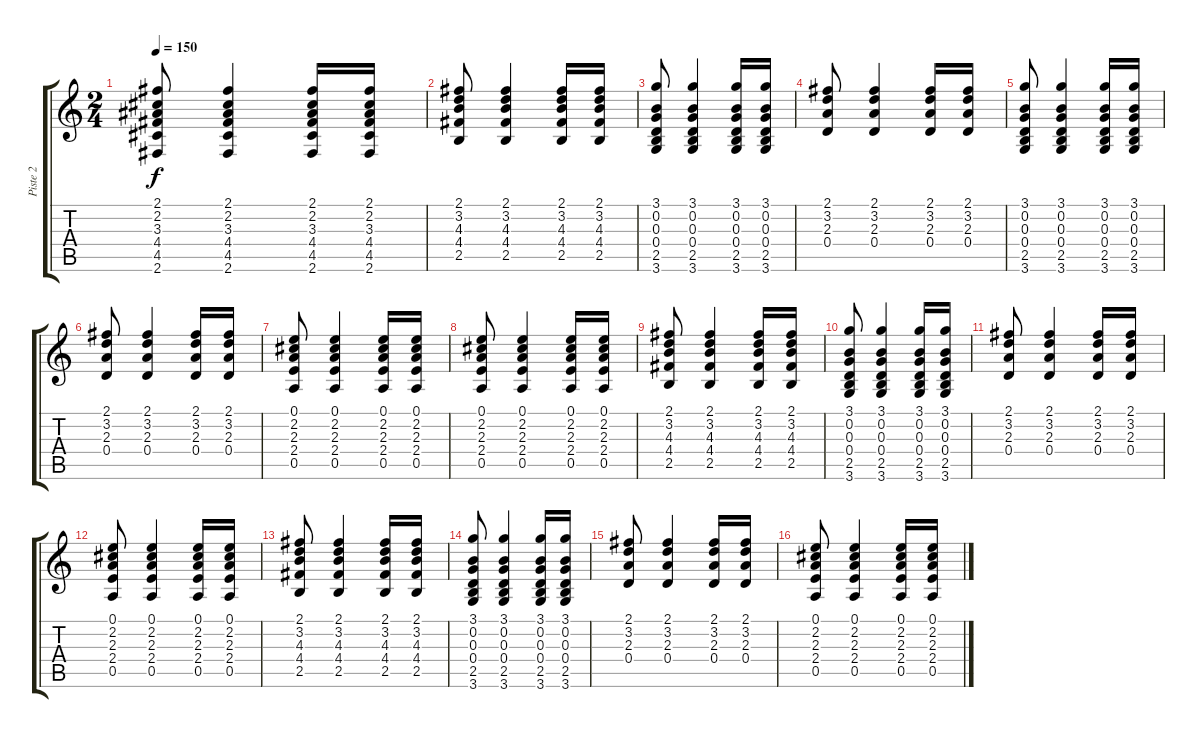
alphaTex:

\track ("Piste 2" "Piste 2") {instrument acousticguitarsteel}
\staff {score tabs}
\tuning (E4 B3 G3 D3 A2 E2) {hide}
\ts (2 4)
\tempo 150
\clef g2
\ks c
(2.1 2.2 3.3 4.4 4.5 2.6).8{dy f} (2.1 2.2 3.3 4.4 4.5 2.6).4 (2.1 2.2 3.3 4.4 4.5 2.6).16 (2.1 2.2 3.3 4.4 4.5 2.6).16 |
(2.1 3.2 4.3 4.4 2.5).8 (2.1 3.2 4.3 4.4 2.5).4 (2.1 3.2 4.3 4.4 2.5).16 (2.1 3.2 4.3 4.4 2.5).16 |
(3.1 0.2 0.3 0.4 2.5 3.6).8 (3.1 0.2 0.3 0.4 2.5 3.6).4 (3.1 0.2 0.3 0.4 2.5 3.6).16 (3.1 0.2 0.3 0.4 2.5 3.6).16 |
(2.1 3.2 2.3 0.4).8 (2.1 3.2 2.3 0.4).4 (2.1 3.2 2.3 0.4).16 (2.1 3.2 2.3 0.4).16 |
(3.1 0.2 0.3 0.4 2.5 3.6).8 (3.1 0.2 0.3 0.4 2.5 3.6).4 (3.1 0.2 0.3 0.4 2.5 3.6).16 (3.1 0.2 0.3 0.4 2.5 3.6).16 |
(2.1 3.2 2.3 0.4).8 (2.1 3.2 2.3 0.4).4 (2.1 3.2 2.3 0.4).16 (2.1 3.2 2.3 0.4).16 |
(0.1 2.2 2.3 2.4 0.5).8 (0.1 2.2 2.3 2.4 0.5).4 (0.1 2.2 2.3 2.4 0.5).16 (0.1 2.2 2.3 2.4 0.5).16 |
(0.1 2.2 2.3 2.4 0.5).8 (0.1 2.2 2.3 2.4 0.5).4 (0.1 2.2 2.3 2.4 0.5).16 (0.1 2.2 2.3 2.4 0.5).16 |
(2.1 3.2 4.3 4.4 2.5).8 (2.1 3.2 4.3 4.4 2.5).4 (2.1 3.2 4.3 4.4 2.5).16 (2.1 3.2 4.3 4.4 2.5).16 |
(3.1 0.2 0.3 0.4 2.5 3.6).8 (3.1 0.2 0.3 0.4 2.5 3.6).4 (3.1 0.2 0.3 0.4 2.5 3.6).16 (3.1 0.2 0.3 0.4 2.5 3.6).16 |
(2.1 3.2 2.3 0.4).8 (2.1 3.2 2.3 0.4).4 (2.1 3.2 2.3 0.4).16 (2.1 3.2 2.3 0.4).16 |
(0.1 2.2 2.3 2.4 0.5).8 (0.1 2.2 2.3 2.4 0.5).4 (0.1 2.2 2.3 2.4 0.5).16 (0.1 2.2 2.3 2.4 0.5).16 |
(2.1 3.2 4.3 4.4 2.5).8 (2.1 3.2 4.3 4.4 2.5).4 (2.1 3.2 4.3 4.4 2.5).16 (2.1 3.2 4.3 4.4 2.5).16 |
(3.1 0.2 0.3 0.4 2.5 3.6).8 (3.1 0.2 0.3 0.4 2.5 3.6).4 (3.1 0.2 0.3 0.4 2.5 3.6).16 (3.1 0.2 0.3 0.4 2.5 3.6).16 |
(2.1 3.2 2.3 0.4).8 (2.1 3.2 2.3 0.4).4 (2.1 3.2 2.3 0.4).16 (2.1 3.2 2.3 0.4).16 |
(0.1 2.2 2.3 2.4 0.5).8 (0.1 2.2 2.3 2.4 0.5).4 (0.1 2.2 2.3 2.4 0.5).16 (0.1 2.2 2.3 2.4 0.5).16
